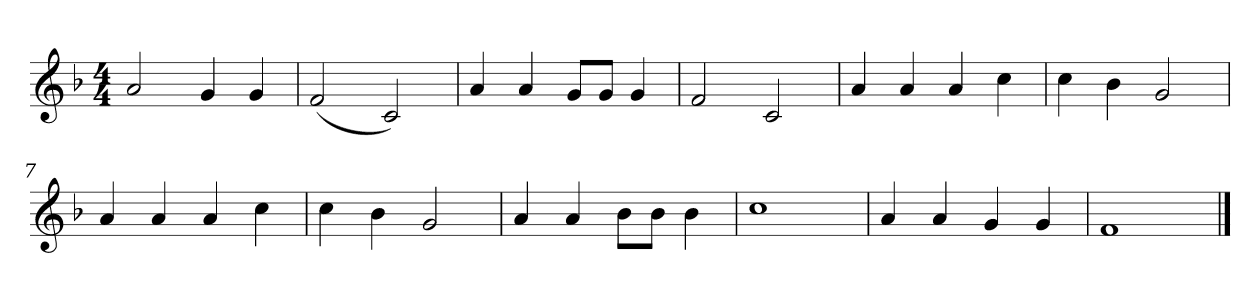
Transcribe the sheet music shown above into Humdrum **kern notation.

**kern
*part1
*staff1
*clefG2
*k[b-]
*M4/4
=1
2a
4g
4g
=2
(2f
2c)
=3
4a
4a
8g/L
8g/J
4g
=4
2f
2c
=5
4a
4a
4a
4cc
=6
4cc
4b-
2g
=7
4a
4a
4a
4cc
=8
4cc
4b-
2g
=9
4a
4a
8b-\L
8b-\J
4b-
=10
1cc
=11
4a
4a
4g
4g
=12
1f
==
*-
